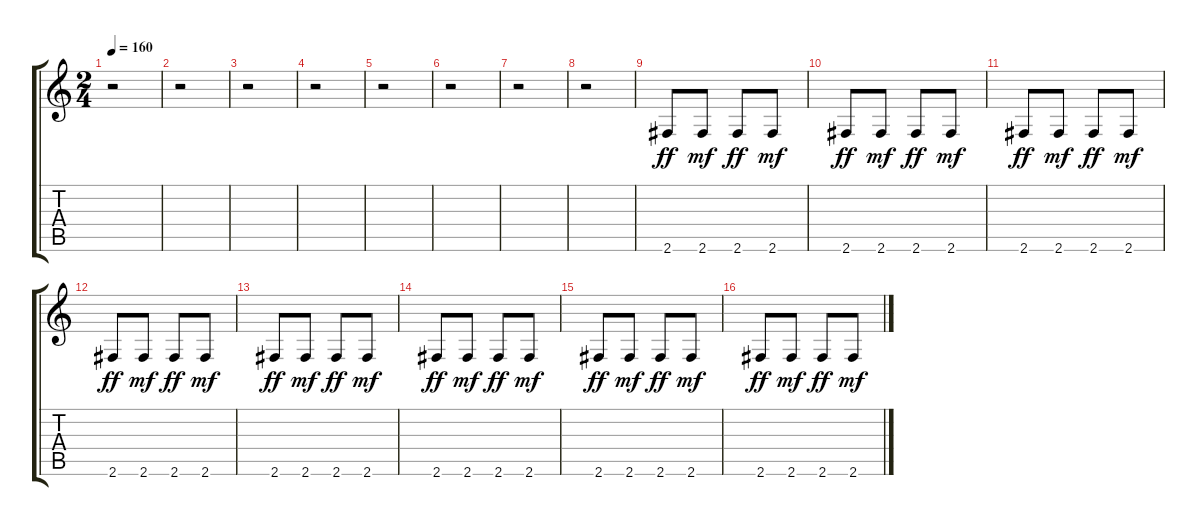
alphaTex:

\track "" {instrument acousticguitarsteel}
\staff {score tabs}
\tuning (E4 B3 G3 D3 A2 E2) {hide}
\ts (2 4)
\tempo 160
\clef g2
\ks c
r.2{dy ff} |
r.2 |
r.2 |
r.2 |
r.2 |
r.2 |
r.2 |
r.2 |
2.6.8 2.6.8{dy mf} 2.6.8{dy ff} 2.6.8{dy mf} |
2.6.8{dy ff} 2.6.8{dy mf} 2.6.8{dy ff} 2.6.8{dy mf} |
2.6.8{dy ff} 2.6.8{dy mf} 2.6.8{dy ff} 2.6.8{dy mf} |
2.6.8{dy ff} 2.6.8{dy mf} 2.6.8{dy ff} 2.6.8{dy mf} |
2.6.8{dy ff} 2.6.8{dy mf} 2.6.8{dy ff} 2.6.8{dy mf} |
2.6.8{dy ff} 2.6.8{dy mf} 2.6.8{dy ff} 2.6.8{dy mf} |
2.6.8{dy ff} 2.6.8{dy mf} 2.6.8{dy ff} 2.6.8{dy mf} |
2.6.8{dy ff} 2.6.8{dy mf} 2.6.8{dy ff} 2.6.8{dy mf}
